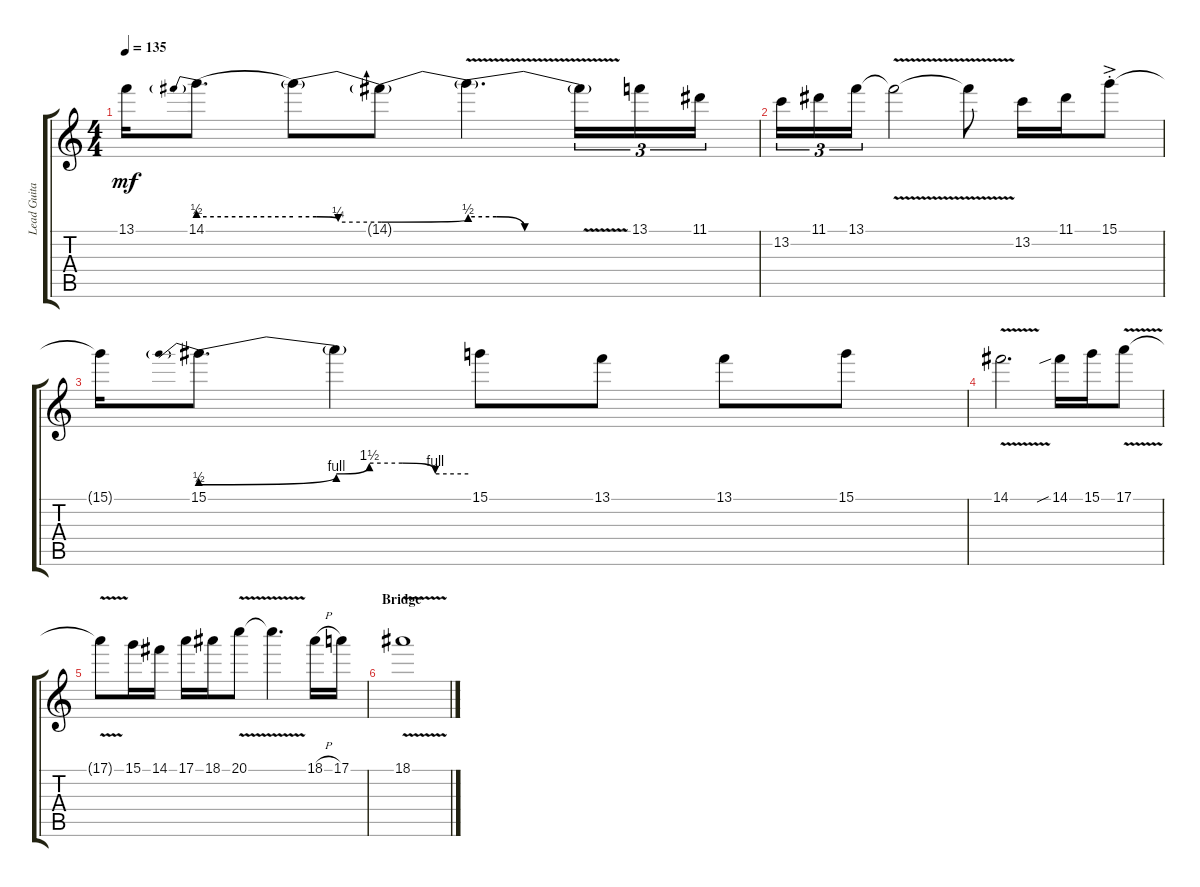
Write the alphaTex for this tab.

\track ("Lead Guitar (Main)" "Lead Guita") {instrument acousticguitarsteel}
\staff {score tabs}
\tuning (E4 B3 G3 D3 A2 D2) {hide}
\ts (4 4)
\tempo 135
\clef g2
\ks c
13.1{t}.16{dy mf} 14.1{be (prebend 0 2 60 2)}.8{d} 14.1{be (custom 0 2 15 2 30 1 60 1) t}.8 14.1{be (bend 0 1 60 2) t}.8 14.1{be (custom 0 2 15 2 30 0 60 0) v t}.4{d} 14.1{v t}.16{tu (3 2)} 13.1.16{tu (3 2)} 11.1.16{tu (3 2)} |
13.2.16{tu (3 2)} 11.1.16{tu (3 2)} 13.1.16{tu (3 2)} 13.1{v t}.2 13.1{v t}.8 13.2.16 11.1.16 15.1{ac st}.8 |
15.1{t}.16 15.1{be (prebendbend 0 2 60 4)}.8{d} 15.1{be (custom 0 4 15 6 30 6 45 4 60 4) t}.4 15.1.8 13.1.8 13.1.8 15.1.8 |
14.1{v}.2{d} 14.1{sib}.16 15.1.16 17.1{v}.8 |
17.1{v t}.8 15.1.16 14.1.16 17.1.16 18.1.16 20.1{v}.8 20.1{v t}.4{d} 18.1{h}.16 17.1.16 |
\section ("" "Bridge")
18.1{v}.1
